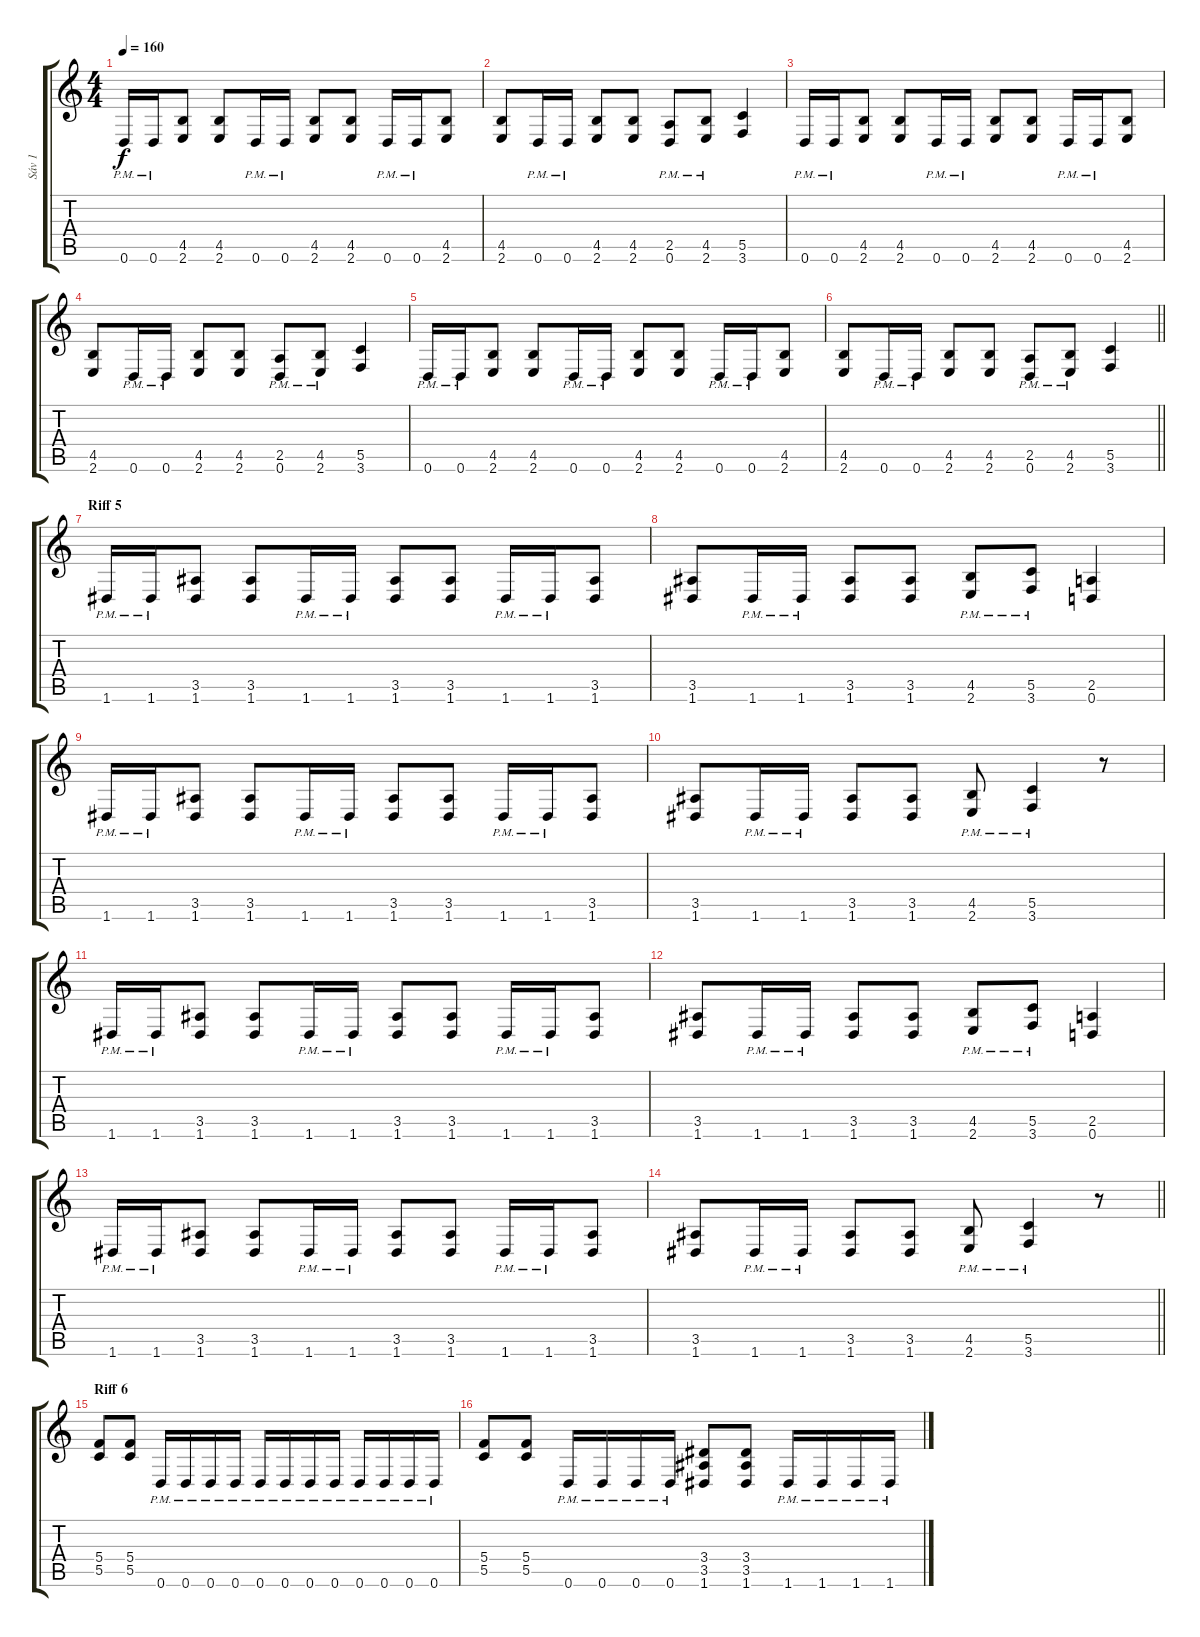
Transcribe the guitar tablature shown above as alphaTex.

\track ("Sáv 1" "Sáv 1") {instrument overdrivenguitar}
\staff {score tabs}
\tuning (D4 A3 F3 C3 G2 D2) {hide}
\ts (4 4)
\tempo 160
\clef g2
\ks c
0.6{pm}.16{dy f} 0.6{pm}.16 (4.5 2.6).8 (4.5 2.6).8 0.6{pm}.16 0.6{pm}.16 (4.5 2.6).8 (4.5 2.6).8 0.6{pm}.16 0.6{pm}.16 (4.5 2.6).8 |
(4.5 2.6).8 0.6{pm}.16 0.6{pm}.16 (4.5 2.6).8 (4.5 2.6).8 (2.5{pm} 0.6{pm}).8 (4.5{pm} 2.6{pm}).8 (5.5 3.6).4 |
0.6{pm}.16 0.6{pm}.16 (4.5 2.6).8 (4.5 2.6).8 0.6{pm}.16 0.6{pm}.16 (4.5 2.6).8 (4.5 2.6).8 0.6{pm}.16 0.6{pm}.16 (4.5 2.6).8 |
(4.5 2.6).8 0.6{pm}.16 0.6{pm}.16 (4.5 2.6).8 (4.5 2.6).8 (2.5{pm} 0.6{pm}).8 (4.5{pm} 2.6{pm}).8 (5.5 3.6).4 |
0.6{pm}.16 0.6{pm}.16 (4.5 2.6).8 (4.5 2.6).8 0.6{pm}.16 0.6{pm}.16 (4.5 2.6).8 (4.5 2.6).8 0.6{pm}.16 0.6{pm}.16 (4.5 2.6).8 |
\barLineRight lightlight
(4.5 2.6).8 0.6{pm}.16 0.6{pm}.16 (4.5 2.6).8 (4.5 2.6).8 (2.5{pm} 0.6{pm}).8 (4.5{pm} 2.6{pm}).8 (5.5 3.6).4 |
\section ("" "Riff 5")
1.6{pm}.16 1.6{pm}.16 (3.5 1.6).8 (3.5 1.6).8 1.6{pm}.16 1.6{pm}.16 (3.5 1.6).8 (3.5 1.6).8 1.6{pm}.16 1.6{pm}.16 (3.5 1.6).8 |
(3.5 1.6).8 1.6{pm}.16 1.6{pm}.16 (3.5 1.6).8 (3.5 1.6).8 (4.5{pm} 2.6{pm}).8 (5.5{pm} 3.6{pm}).8 (2.5 0.6).4 |
1.6{pm}.16 1.6{pm}.16 (3.5 1.6).8 (3.5 1.6).8 1.6{pm}.16 1.6{pm}.16 (3.5 1.6).8 (3.5 1.6).8 1.6{pm}.16 1.6{pm}.16 (3.5 1.6).8 |
(3.5 1.6).8 1.6{pm}.16 1.6{pm}.16 (3.5 1.6).8 (3.5 1.6).8 (4.5{pm} 2.6{pm}).8 (5.5{pm} 3.6{pm}).4 r.8 |
1.6{pm}.16 1.6{pm}.16 (3.5 1.6).8 (3.5 1.6).8 1.6{pm}.16 1.6{pm}.16 (3.5 1.6).8 (3.5 1.6).8 1.6{pm}.16 1.6{pm}.16 (3.5 1.6).8 |
(3.5 1.6).8 1.6{pm}.16 1.6{pm}.16 (3.5 1.6).8 (3.5 1.6).8 (4.5{pm} 2.6{pm}).8 (5.5{pm} 3.6{pm}).8 (2.5 0.6).4 |
1.6{pm}.16 1.6{pm}.16 (3.5 1.6).8 (3.5 1.6).8 1.6{pm}.16 1.6{pm}.16 (3.5 1.6).8 (3.5 1.6).8 1.6{pm}.16 1.6{pm}.16 (3.5 1.6).8 |
\barLineRight lightlight
(3.5 1.6).8 1.6{pm}.16 1.6{pm}.16 (3.5 1.6).8 (3.5 1.6).8 (4.5{pm} 2.6{pm}).8 (5.5{pm} 3.6{pm}).4 r.8 |
\section ("" "Riff 6")
(5.4 5.5).8 (5.4 5.5).8 0.6{pm}.16 0.6{pm}.16 0.6{pm}.16 0.6{pm}.16 0.6{pm}.16 0.6{pm}.16 0.6{pm}.16 0.6{pm}.16 0.6{pm}.16 0.6{pm}.16 0.6{pm}.16 0.6{pm}.16 |
(5.4 5.5).8 (5.4 5.5).8 0.6{pm}.16 0.6{pm}.16 0.6{pm}.16 0.6{pm}.16 (3.4 3.5 1.6).8 (3.4 3.5 1.6).8 1.6{pm}.16 1.6{pm}.16 1.6{pm}.16 1.6{pm}.16
